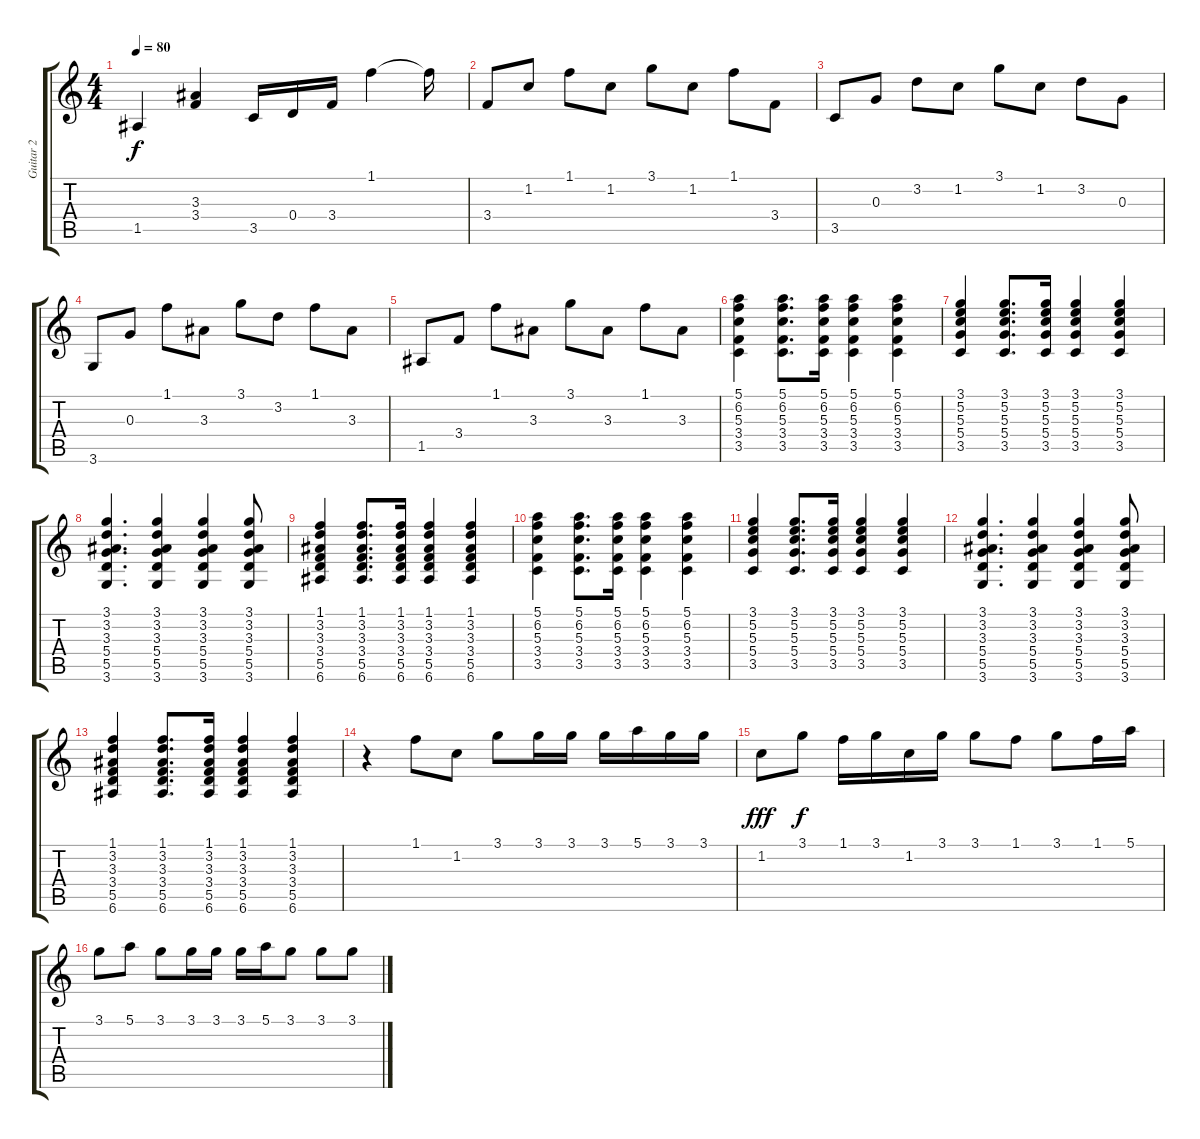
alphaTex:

\track ("Guitar 2" "Guitar 2") {instrument acousticguitarsteel}
\staff {score tabs}
\tuning (E4 B3 G3 D3 A2 E2) {hide}
\ts (4 4)
\tempo 80
\clef g2
\ks c
1.5.4{dy f} (3.3 3.4).4 3.5.16 0.4.16 3.4.16 1.1.4 1.1{t}.16 |
3.4.8 1.2.8 1.1.8 1.2.8 3.1.8 1.2.8 1.1.8 3.4.8 |
3.5.8 0.3.8 3.2.8 1.2.8 3.1.8 1.2.8 3.2.8 0.3.8 |
3.6.8 0.3.8 1.1.8 3.3.8 3.1.8 3.2.8 1.1.8 3.3.8 |
1.5.8 3.4.8 1.1.8 3.3.8 3.1.8 3.3.8 1.1.8 3.3.8 |
(5.1 6.2 5.3 3.4 3.5).4 (5.1 6.2 5.3 3.4 3.5).8{d} (5.1 6.2 5.3 3.4 3.5).16 (5.1 6.2 5.3 3.4 3.5).4 (5.1 6.2 5.3 3.4 3.5).4 |
(3.1 5.2 5.3 5.4 3.5).4 (3.1 5.2 5.3 5.4 3.5).8{d} (3.1 5.2 5.3 5.4 3.5).16 (3.1 5.2 5.3 5.4 3.5).4 (3.1 5.2 5.3 5.4 3.5).4 |
(3.1 3.2 3.3 5.4 5.5 3.6).4{d} (3.1 3.2 3.3 5.4 5.5 3.6).4 (3.1 3.2 3.3 5.4 5.5 3.6).4 (3.1 3.2 3.3 5.4 5.5 3.6).8 |
(1.1 3.2 3.3 3.4 5.5 6.6).4 (1.1 3.2 3.3 3.4 5.5 6.6).8{d} (1.1 3.2 3.3 3.4 5.5 6.6).16 (1.1 3.2 3.3 3.4 5.5 6.6).4 (1.1 3.2 3.3 3.4 5.5 6.6).4 |
(5.1 6.2 5.3 3.4 3.5).4 (5.1 6.2 5.3 3.4 3.5).8{d} (5.1 6.2 5.3 3.4 3.5).16 (5.1 6.2 5.3 3.4 3.5).4 (5.1 6.2 5.3 3.4 3.5).4 |
(3.1 5.2 5.3 5.4 3.5).4 (3.1 5.2 5.3 5.4 3.5).8{d} (3.1 5.2 5.3 5.4 3.5).16 (3.1 5.2 5.3 5.4 3.5).4 (3.1 5.2 5.3 5.4 3.5).4 |
(3.1 3.2 3.3 5.4 5.5 3.6).4{d} (3.1 3.2 3.3 5.4 5.5 3.6).4 (3.1 3.2 3.3 5.4 5.5 3.6).4 (3.1 3.2 3.3 5.4 5.5 3.6).8 |
(1.1 3.2 3.3 3.4 5.5 6.6).4 (1.1 3.2 3.3 3.4 5.5 6.6).8{d} (1.1 3.2 3.3 3.4 5.5 6.6).16 (1.1 3.2 3.3 3.4 5.5 6.6).4 (1.1 3.2 3.3 3.4 5.5 6.6).4 |
r.4 1.1.8 1.2.8 3.1.8 3.1.16 3.1.16 3.1.16 5.1.16 3.1.16 3.1.16 |
1.2.8{dy fff} 3.1.8{dy f} 1.1.16 3.1.16 1.2.16 3.1.16 3.1.8 1.1.8 3.1.8 1.1.16 5.1.16 |
3.1.8 5.1.8 3.1.8 3.1.16 3.1.16 3.1.16 5.1.16 3.1.8 3.1.8 3.1.8
